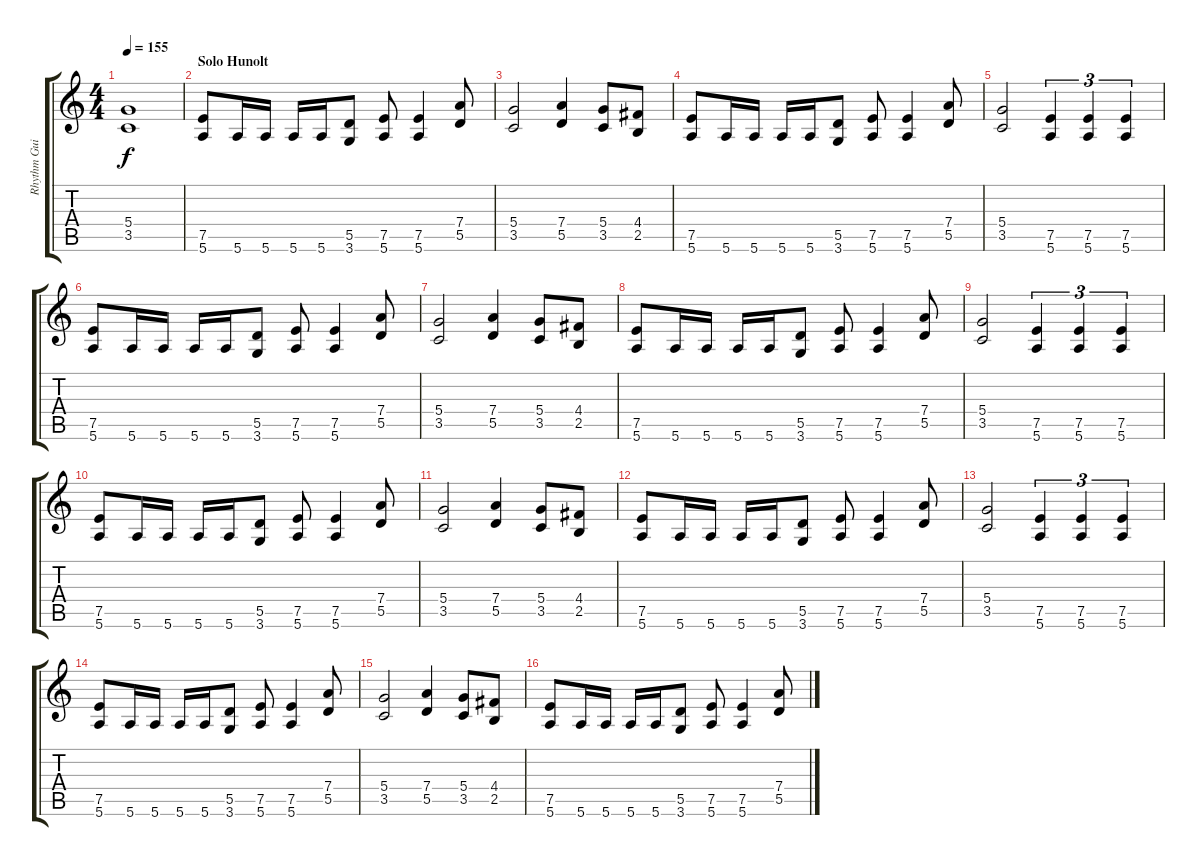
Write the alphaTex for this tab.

\track ("Rhythm Guitar" "Rhythm Gui") {instrument distortionguitar}
\staff {score tabs}
\tuning (E4 B3 G3 D3 A2 E2) {hide}
\ts (4 4)
\tempo 155
\clef g2
\ks c
(5.4{t} 3.5{t}).1{dy f} |
\section ("" "Solo Hunolt")
(7.5 5.6).8 5.6.16 5.6.16 5.6.16 5.6.16 (5.5 3.6).8 (7.5 5.6).8 (7.5 5.6).4 (7.4 5.5).8 |
(5.4 3.5).2 (7.4 5.5).4 (5.4 3.5).8 (4.4 2.5).8 |
(7.5 5.6).8 5.6.16 5.6.16 5.6.16 5.6.16 (5.5 3.6).8 (7.5 5.6).8 (7.5 5.6).4 (7.4 5.5).8 |
(5.4 3.5).2 (7.5 5.6).4{tu (3 2)} (7.5 5.6).4{tu (3 2)} (7.5 5.6).4{tu (3 2)} |
(7.5 5.6).8 5.6.16 5.6.16 5.6.16 5.6.16 (5.5 3.6).8 (7.5 5.6).8 (7.5 5.6).4 (7.4 5.5).8 |
(5.4 3.5).2 (7.4 5.5).4 (5.4 3.5).8 (4.4 2.5).8 |
(7.5 5.6).8 5.6.16 5.6.16 5.6.16 5.6.16 (5.5 3.6).8 (7.5 5.6).8 (7.5 5.6).4 (7.4 5.5).8 |
(5.4 3.5).2 (7.5 5.6).4{tu (3 2)} (7.5 5.6).4{tu (3 2)} (7.5 5.6).4{tu (3 2)} |
(7.5 5.6).8 5.6.16 5.6.16 5.6.16 5.6.16 (5.5 3.6).8 (7.5 5.6).8 (7.5 5.6).4 (7.4 5.5).8 |
(5.4 3.5).2 (7.4 5.5).4 (5.4 3.5).8 (4.4 2.5).8 |
(7.5 5.6).8 5.6.16 5.6.16 5.6.16 5.6.16 (5.5 3.6).8 (7.5 5.6).8 (7.5 5.6).4 (7.4 5.5).8 |
(5.4 3.5).2 (7.5 5.6).4{tu (3 2)} (7.5 5.6).4{tu (3 2)} (7.5 5.6).4{tu (3 2)} |
(7.5 5.6).8 5.6.16 5.6.16 5.6.16 5.6.16 (5.5 3.6).8 (7.5 5.6).8 (7.5 5.6).4 (7.4 5.5).8 |
(5.4 3.5).2 (7.4 5.5).4 (5.4 3.5).8 (4.4 2.5).8 |
(7.5 5.6).8 5.6.16 5.6.16 5.6.16 5.6.16 (5.5 3.6).8 (7.5 5.6).8 (7.5 5.6).4 (7.4 5.5).8
